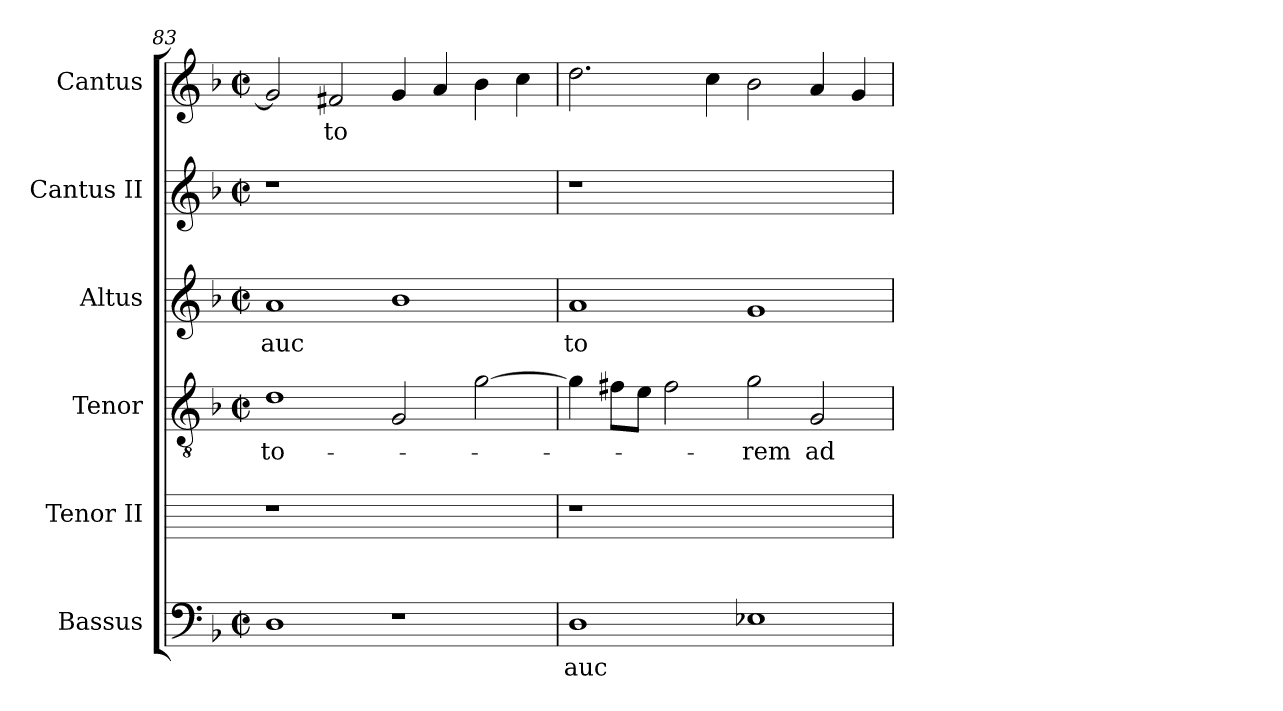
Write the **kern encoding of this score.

**kern	**text	**kern	**kern	**text	**kern	**text	**kern	**kern	**text
*part6	*part6	*part5	*part4	*part4	*part3	*part3	*part2	*part1	*part1
*staff6	*staff6	*staff5	*staff4	*staff4	*staff3	*staff3	*staff2	*staff1	*staff1
*I"Bassus	*	*I"Tenor II	*I"Tenor	*	*I"Altus	*	*I"Cantus II	*I"Cantus	*
*I'Bassus	*	*	*I'Tenor	*	*I'Altus	*	*I'Cantus II	*	*
*clefF4	*	*	*clefGv2	*	*clefG2	*	*clefG2	*clefG2	*
*k[b-]	*	*	*k[b-]	*	*k[b-]	*	*k[b-]	*k[b-]	*
*F:	*	*	*F:	*	*F:	*	*F:	*F:	*
*M2/2	*	*	*M2/2	*	*M2/2	*	*M2/2	*M2/2	*
*met(c|)	*	*	*met(c|)	*	*met(c|)	*	*met(c|)	*met(c|)	*
=83	=83	=83	=83	=83	=83	=83	=83	=83	=83
!	!	!	!	!LO:LY:b:cj	!	!LO:LY:b:cj	!	!	!
1D	.	1r	1d	-to-	1a	auc	1r	2g/]	.
!	!	!	!	!	!	!	!	!	!LO:LY:b:cj
.	.	.	.	.	.	.	.	2f#/	to
1r	.	1ryy	2G/	.	1b-	.	1ryy	4g/	.
.	.	.	.	.	.	.	.	4a/	.
.	.	.	[>2g\	.	.	.	.	4b-\	.
.	.	.	.	.	.	.	.	4cc\	.
=84	=84	=84	=84	=84	=84	=84	=84	=84	=84
!	!LO:LY:b:cj	!	!	!	!	!LO:LY:b:cj	!	!	!
1D	auc	1r	4g\]	.	1a	to	1r	2.dd\	.
.	.	.	8f#X\L	.	.	.	.	.	.
.	.	.	8e\J	.	.	.	.	.	.
.	.	.	2f#\	.	.	.	.	.	.
.	.	.	.	.	.	.	.	4cc\	.
!	!	!	!	!LO:LY:b:cj	!	!	!	!	!
1E-X	.	1ryy	2g\	-rem	1g	.	1ryy	2b-\	.
!	!	!	!	!LO:LY:b:cj	!	!	!	!	!
.	.	.	2G/	ad-	.	.	.	4a/	.
.	.	.	.	.	.	.	.	4g/	.
=	=	=	=	=	=	=	=	=	=
*-	*-	*-	*-	*-	*-	*-	*-	*-	*-
